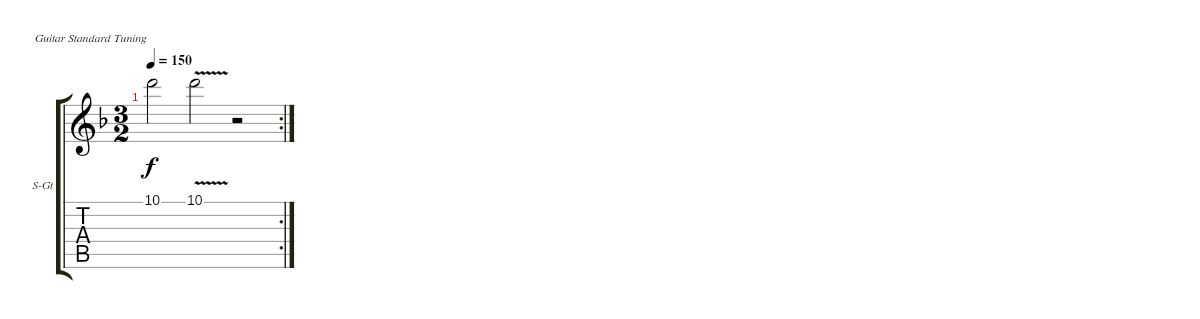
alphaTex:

\bracketExtendMode groupsimilarinstruments
\firstSystemTrackNameOrientation horizontal
\otherSystemsTrackNameOrientation horizontal
\track ("guit. I" "S-Gt") {instrument violin}
\staff {score tabs}
\tuning (E4 B3 G3 D3 A2 E2)
\displaytranspose 12
\rc 2
\ts (3 2)
\tempo 150
\clef g2
\ks f
10.1.2{dy f} 10.1{v}.2 r.2
